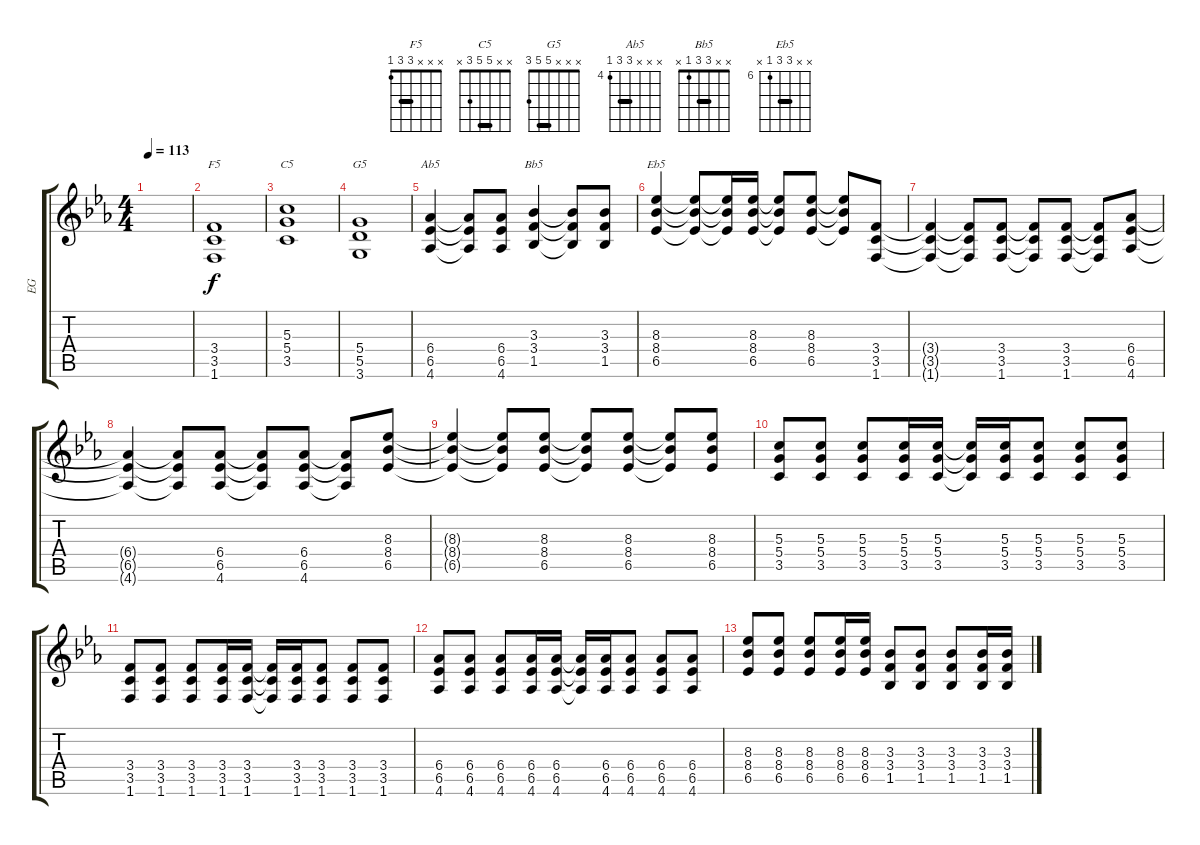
\track ("EG" "EG") {instrument overdrivenguitar}
\staff {score tabs}
\tuning (E4 B3 G3 D3 A2 E2) {hide}
\chord ("F5" x x x 3 3 1) {barre 3}
\chord ("C5" x x 5 5 3 x) {barre 5}
\chord ("G5" x x x 5 5 3) {barre 5}
\chord ("Ab5" x x x 6 6 4) {firstfret 4 barre 6}
\chord ("Bb5" x x 3 3 1 x) {barre 3}
\chord ("Eb5" x x 8 8 6 x) {firstfret 6 barre 8}
\ts (4 4)
\tempo 113
\clef g2
\ks cminor
|
(3.4 3.5 1.6).1{ch "F5"} |
(5.3 5.4 3.5).1{ch "C5"} |
(5.4 5.5 3.6).1{ch "G5"} |
(6.4 6.5 4.6).4{ch "Ab5"} (6.4{t} 6.5{t} 4.6{t}).8 (6.4 6.5 4.6).8 (3.3 3.4 1.5).4{ch "Bb5"} (3.3{t} 3.4{t} 1.5{t}).8 (3.3 3.4 1.5).8 |
(8.3 8.4 6.5).4{ch "Eb5"} (8.3{t} 8.4{t} 6.5{t}).8 (8.3{t} 8.4{t} 6.5{t}).16 (8.3 8.4 6.5).16 (8.3{t} 8.4{t} 6.5{t}).8 (8.3 8.4 6.5).8 (8.3{t} 8.4{t} 6.5{t}).8 (3.4 3.5 1.6).8 |
(3.4{t} 3.5{t} 1.6{t}).4 (3.4{t} 3.5{t} 1.6{t}).8 (3.4 3.5 1.6).8 (3.4{t} 3.5{t} 1.6{t}).8 (3.4 3.5 1.6).8 (3.4{t} 3.5{t} 1.6{t}).8 (6.4 6.5 4.6).8 |
(6.4{t} 6.5{t} 4.6{t}).4 (6.4{t} 6.5{t} 4.6{t}).8 (6.4 6.5 4.6).8 (6.4{t} 6.5{t} 4.6{t}).8 (6.4 6.5 4.6).8 (6.4{t} 6.5{t} 4.6{t}).8 (8.3 8.4 6.5).8 |
(8.3{t} 8.4{t} 6.5{t}).4 (8.3{t} 8.4{t} 6.5{t}).8 (8.3 8.4 6.5).8 (8.3{t} 8.4{t} 6.5{t}).8 (8.3 8.4 6.5).8 (8.3{t} 8.4{t} 6.5{t}).8 (8.3 8.4 6.5).8 |
(5.3 5.4 3.5).8 (5.3 5.4 3.5).8 (5.3 5.4 3.5).8 (5.3 5.4 3.5).16 (5.3 5.4 3.5).16 (5.3{t} 5.4{t} 3.5{t}).16 (5.3 5.4 3.5).16 (5.3 5.4 3.5).8 (5.3 5.4 3.5).8 (5.3 5.4 3.5).8 |
(3.4 3.5 1.6).8 (3.4 3.5 1.6).8 (3.4 3.5 1.6).8 (3.4 3.5 1.6).16 (3.4 3.5 1.6).16 (3.4{t} 3.5{t} 1.6{t}).16 (3.4 3.5 1.6).16 (3.4 3.5 1.6).8 (3.4 3.5 1.6).8 (3.4 3.5 1.6).8 |
(6.4 6.5 4.6).8 (6.4 6.5 4.6).8 (6.4 6.5 4.6).8 (6.4 6.5 4.6).16 (6.4 6.5 4.6).16 (6.4{t} 6.5{t} 4.6{t}).16 (6.4 6.5 4.6).16 (6.4 6.5 4.6).8 (6.4 6.5 4.6).8 (6.4 6.5 4.6).8 |
(8.3 8.4 6.5).8 (8.3 8.4 6.5).8 (8.3 8.4 6.5).8 (8.3 8.4 6.5).16 (8.3 8.4 6.5).16 (3.3 3.4 1.5).8 (3.3 3.4 1.5).8 (3.3 3.4 1.5).8 (3.3 3.4 1.5).16 (3.3 3.4 1.5).16
